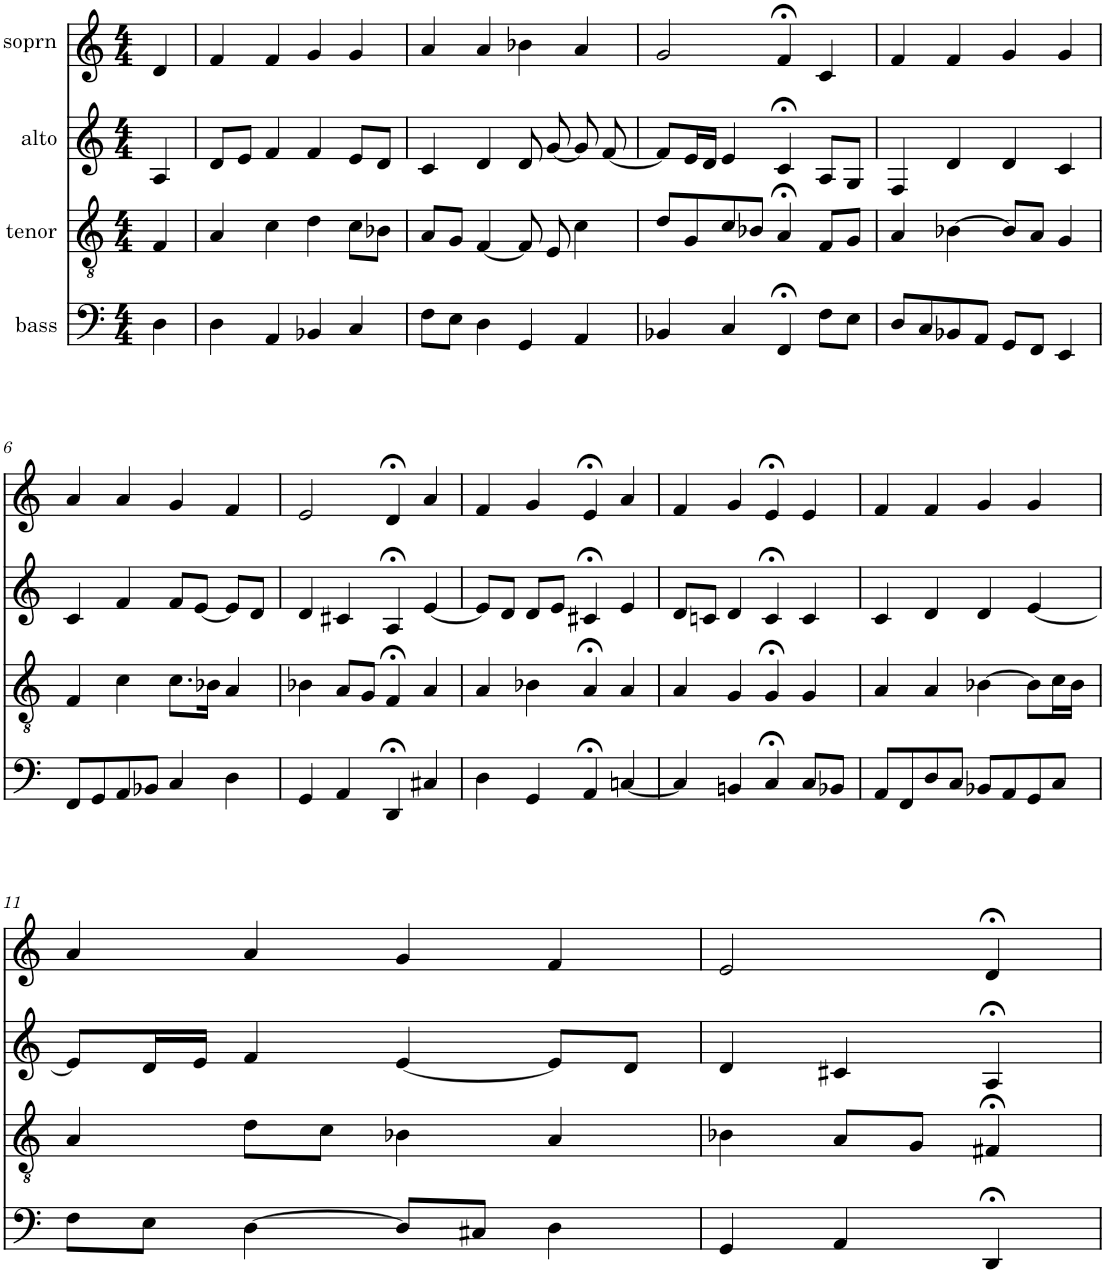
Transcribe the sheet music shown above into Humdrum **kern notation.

**kern	**kern	**kern	**kern
*part4	*part3	*part2	*part1
*staff4	*staff3	*staff2	*staff1
*I"bass	*I"tenor	*I"alto	*I"soprn
*clefF4	*clefGv2	*clefG2	*clefG2
*k[]	*k[]	*k[]	*k[]
*M4/4	*M4/4	*M4/4	*M4/4
=1	=1	=1	=1
4D\	4F/	4A/	4d/
=2	=2	=2	=2
4D\	4A/	8d/L	4f/
.	.	8e/J	.
4AA/	4c\	4f/	4f/
4BB-X/	4d\	4f/	4g/
4C/	8c\L	8e/L	4g/
.	8B-X\J	8d/J	.
=3	=3	=3	=3
8F\L	8A/L	4c/	4a/
8E\J	8G/J	.	.
4D\	[4F/	4d/	4a/
4GG/	8F/]	8d/	4b-X\
.	8E/	[8g/	.
4AA/	4c\	8g/]	4a/
.	.	[8f/	.
=4	=4	=4	=4
4BB-X/	8d/L	8f/L]	2g/
.	8G/	16e/L	.
.	.	16d/JJ	.
4C/	8c/	4e/	.
.	8B-X/J	.	.
4FF;</	4A;</	4c;</	4f;</
8F\L	8F/L	8A/L	4c/
8E\J	8G/J	8G/J	.
=5	=5	=5	=5
8D/L	4A/	4F/	4f/
8C/	.	.	.
8BB-X/	[4B-X\	4d/	4f/
8AA/J	.	.	.
8GG/L	8B-/L]	4d/	4g/
8FF/J	8A/J	.	.
4EE/	4G/	4c/	4g/
!!LO:LB:g=z
=6	=6	=6	=6
8FF/L	4F/	4c/	4a/
8GG/	.	.	.
8AA/	4c\	4f/	4a/
8BB-X/J	.	.	.
4C/	8.c\L	8f/L	4g/
.	.	[8e/J	.
.	16B-X\Jk	.	.
4D\	4A/	8e/L]	4f/
.	.	8d/J	.
=7	=7	=7	=7
4GG/	4B-X\	4d/	2e/
4AA/	8A/L	4c#X/	.
.	8G/J	.	.
4DD;</	4F;</	4A;</	4d;</
4C#X/	4A/	[4e/	4a/
=8	=8	=8	=8
4D\	4A/	8e/L]	4f/
.	.	8d/J	.
4GG/	4B-X\	8d/L	4g/
.	.	8e/J	.
4AA;</	4A;</	4c#X;</	4e;</
[4Cn/	4A/	4e/	4a/
=9	=9	=9	=9
4C/]	4A/	8d/L	4f/
.	.	8cn/J	.
4BBn/	4G/	4d/	4g/
4C;</	4G;</	4c;</	4e;</
8C/L	4G/	4c/	4e/
8BB-X/J	.	.	.
=10	=10	=10	=10
8AA/L	4A/	4c/	4f/
8FF/	.	.	.
8D/	4A/	4d/	4f/
8C/J	.	.	.
8BB-X/L	[4B-X\	4d/	4g/
8AA/	.	.	.
8GG/	8B-\L]	[4e/	4g/
8C/J	16c\L	.	.
.	16B-\JJ	.	.
!!LO:LB:g=z
=11	=11	=11	=11
8F\L	4A/	8e/L]	4a/
8E\J	.	16d/L	.
.	.	16e/JJ	.
[4D\	8d\L	4f/	4a/
.	8c\J	.	.
8D/L]	4B-X\	[4e/	4g/
8C#X/J	.	.	.
4D\	4A/	8e/L]	4f/
.	.	8d/J	.
=12	=12	=12	=12
4GG/	4B-X\	4d/	2e/
4AA/	8A/L	4c#X/	.
.	8G/J	.	.
4DD;</	4F#X;</	4A;</	4d;</
=	=	=	=
*-	*-	*-	*-
